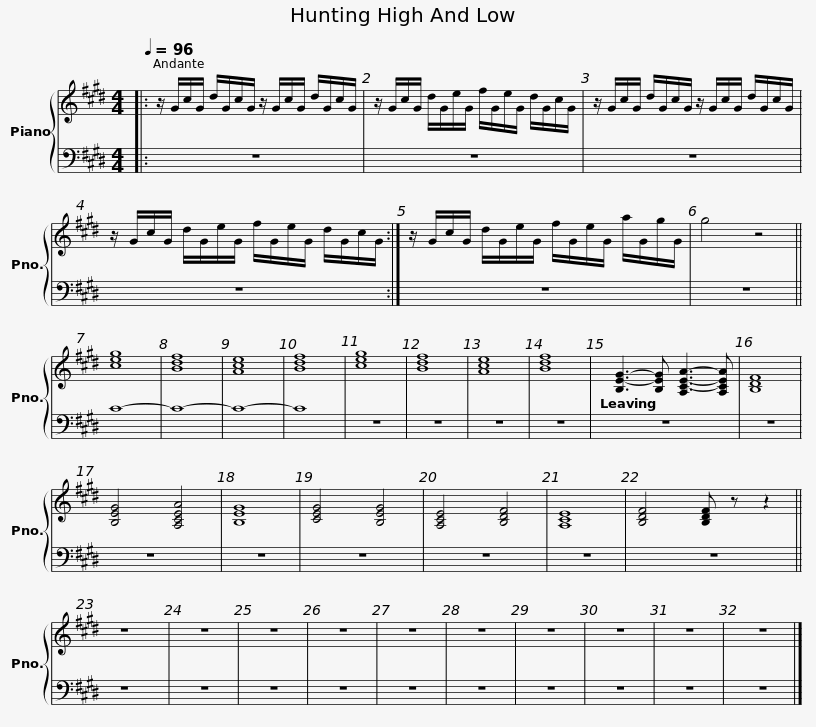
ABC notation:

X:1
%%score { 1 | 2 }
L:1/8
Q:1/4=96
M:4/4
I:linebreak $
K:E
V:1 treble
V:2 bass
V:1
|: z/ G/c/G/ d/G/c/G/ z/ G/c/G/ d/G/c/G/ | z/ G/c/G/ d/G/e/G/ f/G/e/G/ d/G/c/G/ |$ z/ G/c/G/ d/G/c/G/ z/ G/c/G/ d/G/c/G/ | z/ G/c/G/ d/G/e/G/ f/G/e/G/ d/G/c/G/ :|$ z/ G/c/G/ d/G/e/G/ f/G/e/G/ a/G/g/G/ | %5
 g4 z4 || [ceg]8 | [Bdf]8 | [Ace]8 | [Bdf]8 | %10
 [ceg]8 | [Bdf]8 | [Ace]8 | [Bdf]8 |$ [B,E-G-]3 [B,EG] [A,C-E-A-]3 [A,CEA] | %15
 [B,DF]8 | [B,EG]4 [A,CEA]4 | [B,EG]8 | [CEG]4 [B,EG]4 | [A,CE]4 [B,DF]4 | %20
 [A,CE]8 | [B,DF]4 [B,DF] z z2 || z8 | z8 | z8 | %25
 z8 | z8 |$ z8 | z8 | z8 | %30
 z8 | z8 |] %32
V:2
|: z8 | z8 |$ z8 | z8 :|$ z8 | %5
 z8 || C8- | C8- | C8- | C8 | %10
 z8 | z8 | z8 | z8 |$ z8 | %15
 z8 | z8 | z8 | z8 | z8 | %20
 z8 | z8 || z8 | z8 | z8 | %25
 z8 | z8 |$ z8 | z8 | z8 | %30
 z8 | z8 |] %32
